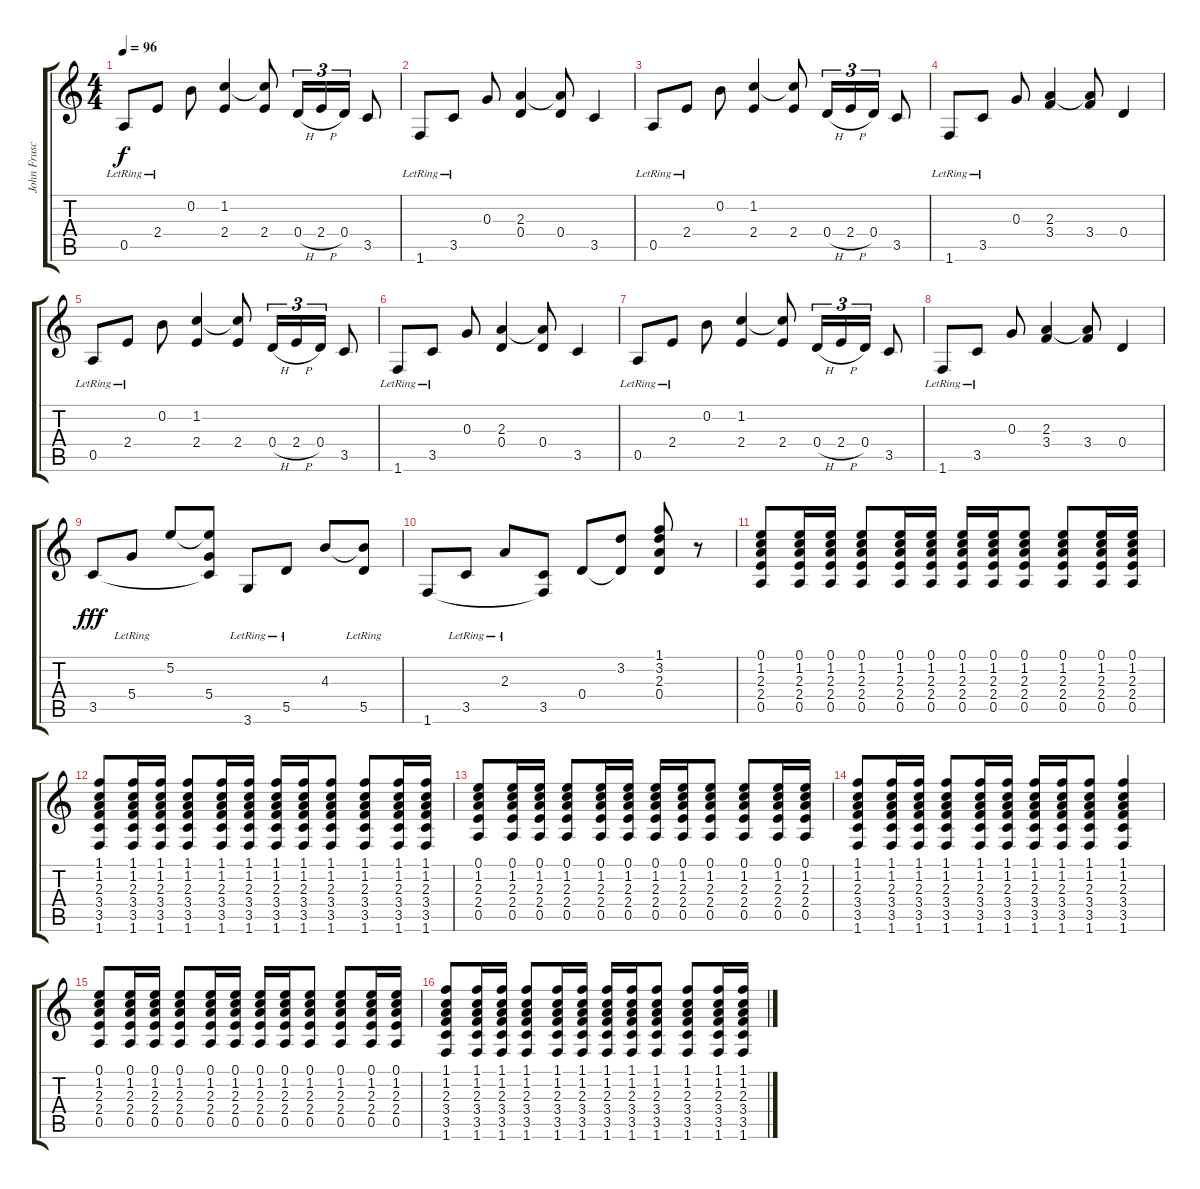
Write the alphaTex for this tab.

\track ("John Frusciante (Main)" "John Frusc") {instrument acousticguitarsteel}
\staff {score tabs}
\tuning (E4 B3 G3 D3 A2 E2) {hide}
\ts (4 4)
\tempo 96
\clef g2
\ks c
0.5{lr}.8{dy f} 2.4{lr}.8 0.2.8 (1.2 2.4).4 (1.2{t} 2.4).8 0.4{h}.16{tu (3 2)} 2.4{h}.16{tu (3 2)} 0.4.16{tu (3 2)} 3.5.8 |
1.6{lr}.8 3.5{lr}.8 0.3.8 (2.3 0.4).4 (2.3{t} 0.4).8 3.5.4 |
0.5{lr}.8 2.4{lr}.8 0.2.8 (1.2 2.4).4 (1.2{t} 2.4).8 0.4{h}.16{tu (3 2)} 2.4{h}.16{tu (3 2)} 0.4.16{tu (3 2)} 3.5.8 |
1.6{lr}.8 3.5{lr}.8 0.3.8 (2.3 3.4).4 (2.3{t} 3.4).8 0.4.4 |
0.5{lr}.8 2.4{lr}.8 0.2.8 (1.2 2.4).4 (1.2{t} 2.4).8 0.4{h}.16{tu (3 2)} 2.4{h}.16{tu (3 2)} 0.4.16{tu (3 2)} 3.5.8 |
1.6{lr}.8 3.5{lr}.8 0.3.8 (2.3 0.4).4 (2.3{t} 0.4).8 3.5.4 |
0.5{lr}.8 2.4{lr}.8 0.2.8 (1.2 2.4).4 (1.2{t} 2.4).8 0.4{h}.16{tu (3 2)} 2.4{h}.16{tu (3 2)} 0.4.16{tu (3 2)} 3.5.8 |
1.6{lr}.8 3.5{lr}.8 0.3.8 (2.3 3.4).4 (2.3{t} 3.4).8 0.4.4 |
3.5.8{dy fff} 5.4{lr}.8 5.2.8 (5.2{t} 5.4 3.5{t}).8 3.6{lr}.8 5.5{lr}.8 4.3.8 (4.3{t} 5.5{lr}).8 |
1.6.8 3.5{lr}.8 2.3{lr}.8 (3.5 1.6{t}).8 0.4.8 (3.2 0.4{t}).8 (1.1 3.2 2.3 0.4).8 r.8 |
(0.1 1.2 2.3 2.4 0.5).8 (0.1 1.2 2.3 2.4 0.5).16 (0.1 1.2 2.3 2.4 0.5).16 (0.1 1.2 2.3 2.4 0.5).8 (0.1 1.2 2.3 2.4 0.5).16 (0.1 1.2 2.3 2.4 0.5).16 (0.1 1.2 2.3 2.4 0.5).16 (0.1 1.2 2.3 2.4 0.5).16 (0.1 1.2 2.3 2.4 0.5).8 (0.1 1.2 2.3 2.4 0.5).8 (0.1 1.2 2.3 2.4 0.5).16 (0.1 1.2 2.3 2.4 0.5).16 |
(1.1 1.2 2.3 3.4 3.5 1.6).8 (1.1 1.2 2.3 3.4 3.5 1.6).16 (1.1 1.2 2.3 3.4 3.5 1.6).16 (1.1 1.2 2.3 3.4 3.5 1.6).8 (1.1 1.2 2.3 3.4 3.5 1.6).16 (1.1 1.2 2.3 3.4 3.5 1.6).16 (1.1 1.2 2.3 3.4 3.5 1.6).16 (1.1 1.2 2.3 3.4 3.5 1.6).16 (1.1 1.2 2.3 3.4 3.5 1.6).8 (1.1 1.2 2.3 3.4 3.5 1.6).8 (1.1 1.2 2.3 3.4 3.5 1.6).16 (1.1 1.2 2.3 3.4 3.5 1.6).16 |
(0.1 1.2 2.3 2.4 0.5).8 (0.1 1.2 2.3 2.4 0.5).16 (0.1 1.2 2.3 2.4 0.5).16 (0.1 1.2 2.3 2.4 0.5).8 (0.1 1.2 2.3 2.4 0.5).16 (0.1 1.2 2.3 2.4 0.5).16 (0.1 1.2 2.3 2.4 0.5).16 (0.1 1.2 2.3 2.4 0.5).16 (0.1 1.2 2.3 2.4 0.5).8 (0.1 1.2 2.3 2.4 0.5).8 (0.1 1.2 2.3 2.4 0.5).16 (0.1 1.2 2.3 2.4 0.5).16 |
(1.1 1.2 2.3 3.4 3.5 1.6).8 (1.1 1.2 2.3 3.4 3.5 1.6).16 (1.1 1.2 2.3 3.4 3.5 1.6).16 (1.1 1.2 2.3 3.4 3.5 1.6).8 (1.1 1.2 2.3 3.4 3.5 1.6).16 (1.1 1.2 2.3 3.4 3.5 1.6).16 (1.1 1.2 2.3 3.4 3.5 1.6).16 (1.1 1.2 2.3 3.4 3.5 1.6).16 (1.1 1.2 2.3 3.4 3.5 1.6).8 (1.1 1.2 2.3 3.4 3.5 1.6).4 |
(0.1 1.2 2.3 2.4 0.5).8 (0.1 1.2 2.3 2.4 0.5).16 (0.1 1.2 2.3 2.4 0.5).16 (0.1 1.2 2.3 2.4 0.5).8 (0.1 1.2 2.3 2.4 0.5).16 (0.1 1.2 2.3 2.4 0.5).16 (0.1 1.2 2.3 2.4 0.5).16 (0.1 1.2 2.3 2.4 0.5).16 (0.1 1.2 2.3 2.4 0.5).8 (0.1 1.2 2.3 2.4 0.5).8 (0.1 1.2 2.3 2.4 0.5).16 (0.1 1.2 2.3 2.4 0.5).16 |
(1.1 1.2 2.3 3.4 3.5 1.6).8 (1.1 1.2 2.3 3.4 3.5 1.6).16 (1.1 1.2 2.3 3.4 3.5 1.6).16 (1.1 1.2 2.3 3.4 3.5 1.6).8 (1.1 1.2 2.3 3.4 3.5 1.6).16 (1.1 1.2 2.3 3.4 3.5 1.6).16 (1.1 1.2 2.3 3.4 3.5 1.6).16 (1.1 1.2 2.3 3.4 3.5 1.6).16 (1.1 1.2 2.3 3.4 3.5 1.6).8 (1.1 1.2 2.3 3.4 3.5 1.6).8 (1.1 1.2 2.3 3.4 3.5 1.6).16 (1.1 1.2 2.3 3.4 3.5 1.6).16
